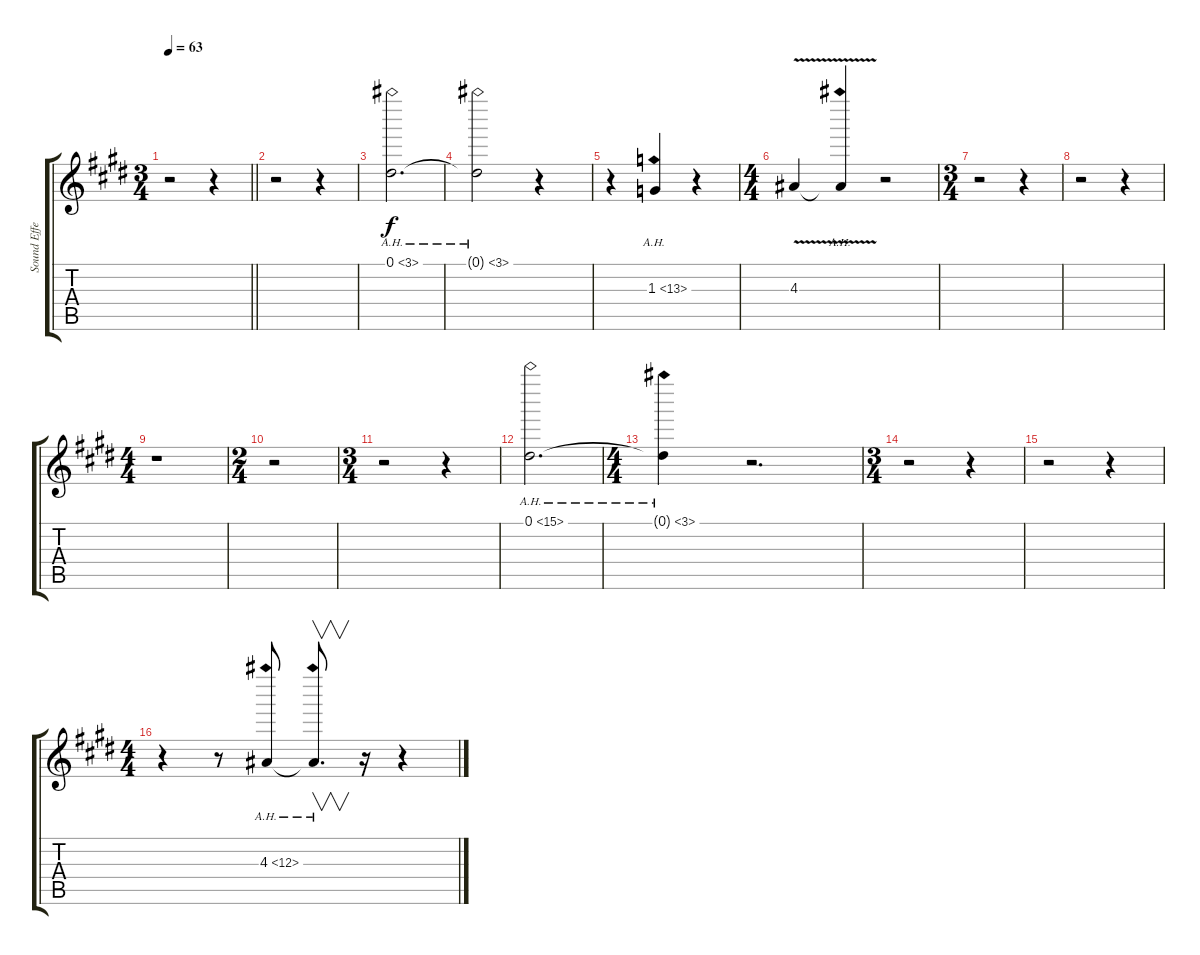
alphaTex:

\track ("Sound Effect" "Sound Effe") {instrument distortionguitar}
\staff {score tabs}
\tuning (Eb4 Bb3 Gb3 Db3 Ab2 Eb2) {hide}
\ts (3 4)
\tempo 63
\clef g2
\barLineRight lightlight
\ks e
r.2{dy f instrument distortionguitar} r.4 |
r.2 r.4 |
0.1{ah 3}.2{d} |
0.1{ah 3 t}.2 r.4 |
r.4 1.3{ah 12}.4 r.4 |
\ts (4 4)
4.3{v}.4 4.3{ah 8 t}.4 r.2 |
\ts (3 4)
r.2 r.4 |
r.2 r.4 |
\ts (4 4)
r.1 |
\ts (2 4)
r.2 |
\ts (3 4)
r.2 r.4 |
0.1{ah 15}.2{d} |
\ts (4 4)
0.1{ah 3 t}.4 r.2{d} |
\ts (3 4)
r.2 r.4 |
r.2 r.4 |
\ts (4 4)
r.4 r.8 4.3{ah 8}.8 4.3{ah 8 t}.8{v d} r.16 r.4
